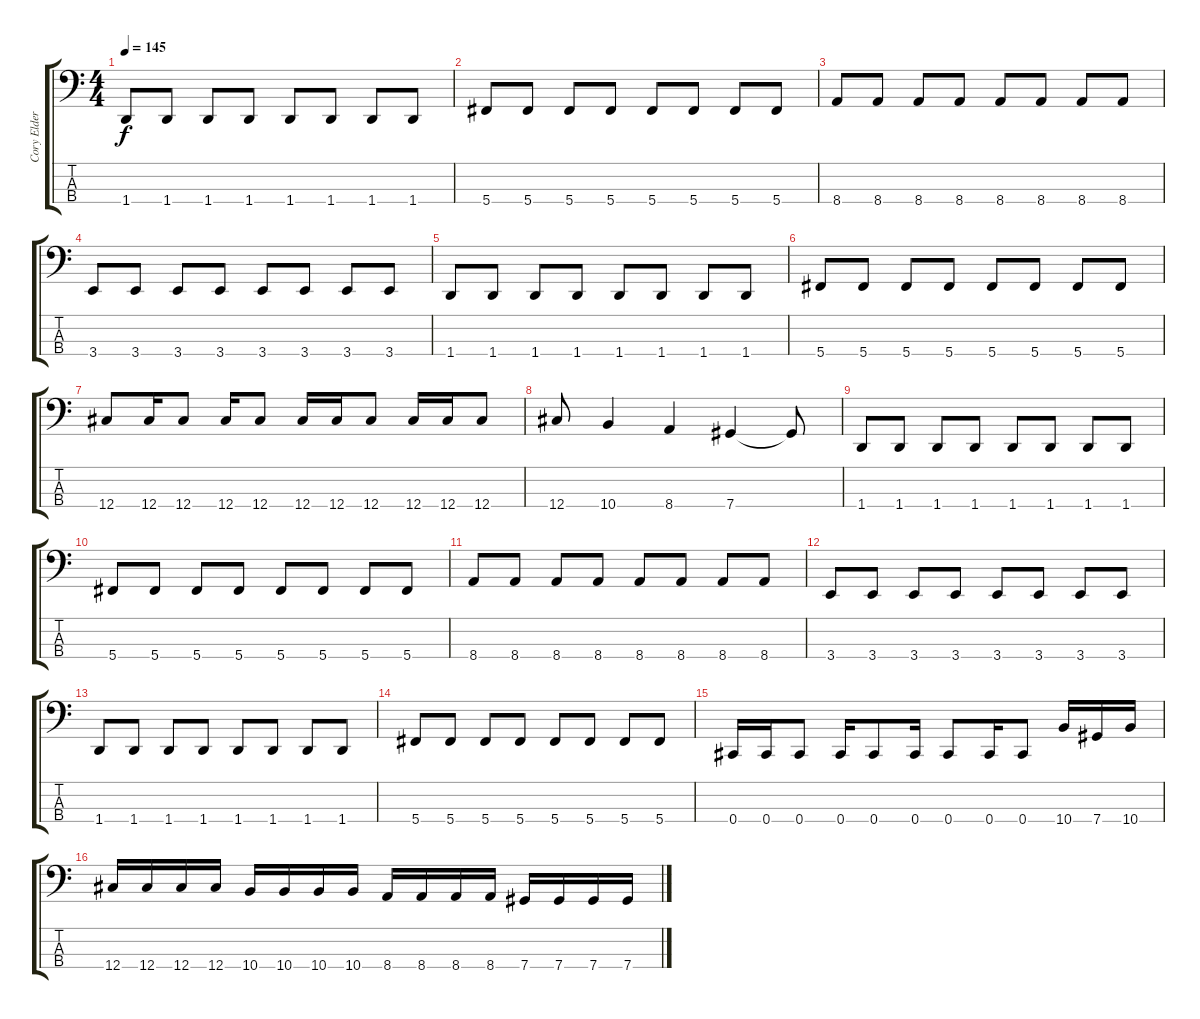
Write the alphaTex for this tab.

\track ("Cory Elder" "Cory Elder") {instrument slapbass2}
\staff {score tabs}
\tuning (Gb2 Db2 Ab1 Db1) {hide}
\ts (4 4)
\tempo 145
\clef f4
\ks c
1.4.8{dy f} 1.4.8 1.4.8 1.4.8 1.4.8 1.4.8 1.4.8 1.4.8 |
5.4.8 5.4.8 5.4.8 5.4.8 5.4.8 5.4.8 5.4.8 5.4.8 |
8.4.8 8.4.8 8.4.8 8.4.8 8.4.8 8.4.8 8.4.8 8.4.8 |
3.4.8 3.4.8 3.4.8 3.4.8 3.4.8 3.4.8 3.4.8 3.4.8 |
1.4.8 1.4.8 1.4.8 1.4.8 1.4.8 1.4.8 1.4.8 1.4.8 |
5.4.8 5.4.8 5.4.8 5.4.8 5.4.8 5.4.8 5.4.8 5.4.8 |
12.4.8 12.4.16 12.4.8 12.4.16 12.4.8 12.4.16 12.4.16 12.4.8 12.4.16 12.4.16 12.4.8 |
12.4.8 10.4.4 8.4.4 7.4.4 7.4{t}.8 |
1.4.8 1.4.8 1.4.8 1.4.8 1.4.8 1.4.8 1.4.8 1.4.8 |
5.4.8 5.4.8 5.4.8 5.4.8 5.4.8 5.4.8 5.4.8 5.4.8 |
8.4.8 8.4.8 8.4.8 8.4.8 8.4.8 8.4.8 8.4.8 8.4.8 |
3.4.8 3.4.8 3.4.8 3.4.8 3.4.8 3.4.8 3.4.8 3.4.8 |
1.4.8 1.4.8 1.4.8 1.4.8 1.4.8 1.4.8 1.4.8 1.4.8 |
5.4.8 5.4.8 5.4.8 5.4.8 5.4.8 5.4.8 5.4.8 5.4.8 |
0.4.16 0.4.16 0.4.8 0.4.16 0.4.8 0.4.16 0.4.8 0.4.16 0.4.8 10.4.16 7.4.16 10.4.16 |
12.4.16 12.4.16 12.4.16 12.4.16 10.4.16 10.4.16 10.4.16 10.4.16 8.4.16 8.4.16 8.4.16 8.4.16 7.4.16 7.4.16 7.4.16 7.4.16
